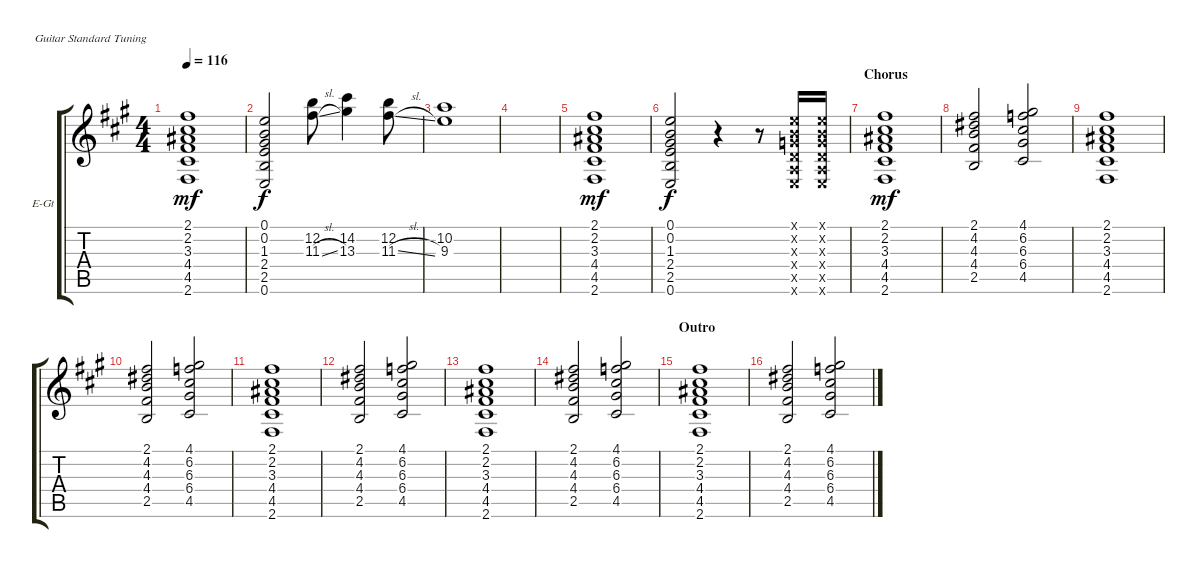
\defaultSystemsLayout 4
\bracketExtendMode groupsimilarinstruments
\firstSystemTrackNameOrientation horizontal
\otherSystemsTrackNameOrientation horizontal
\track ("Electric Guitar" "E-Gt") {instrument overdrivenguitar}
\staff {score tabs}
\tuning (E4 B3 G3 D3 A2 E2)
\ts (4 4)
\tempo 116
\clef g2
\scale
0.333333
\ks a
(2.6 4.5 4.4 3.3 2.2 2.1).1{dy mf} |
\scale
0.333333 (0.6 2.5 2.4 1.3 0.2 0.1).2{dy f} (12.2 11.3{sl}).8 (14.2 13.3).4 (12.2 11.3{sl}).8 |
\scale
0.333333 (10.2 9.3).1 |
\scale
0.333333 |
\scale
0.333333 (2.6 4.5 4.4 3.3 2.2 2.1).1{dy mf} |
\scale
0.333333 (0.6 2.5 2.4 1.3 0.2 0.1).2{dy f} r.4 r.8 (0.6{x} 0.5{x} 0.4{x} 0.3{x} 0.2{x} 0.1{x}).16 (0.1{x} 0.2{x} 0.3{x} 0.4{x} 0.5{x} 0.6{x}).16 |
\section ("" "Chorus")
\scale
0.333333 (2.6 4.5 4.4 3.3 2.2 2.1).1{dy mf} |
\scale
0.333333 (2.5 4.4 4.3 4.2 2.1).2 (4.5 6.4 6.3 6.2 4.1).2 |
\scale
0.333333 (2.6 4.5 4.4 3.3 2.2 2.1).1 |
\scale
0.333333 (2.5 4.4 4.3 4.2 2.1).2 (4.5 6.4 6.3 6.2 4.1).2 |
\scale
0.333333 (2.6 4.5 4.4 3.3 2.2 2.1).1 |
\scale
0.333333 (2.5 4.4 4.3 4.2 2.1).2 (4.5 6.4 6.3 6.2 4.1).2 |
\scale
0.333333 (2.6 4.5 4.4 3.3 2.2 2.1).1 |
\scale
0.333333 (2.5 4.4 4.3 4.2 2.1).2 (4.5 6.4 6.3 6.2 4.1).2 |
\section ("" "Outro")
\scale
0.333333 (2.6 4.5 4.4 3.3 2.2 2.1).1 |
\scale
0.333333 (2.5 4.4 4.3 4.2 2.1).2 (4.5 6.4 6.3 6.2 4.1).2
